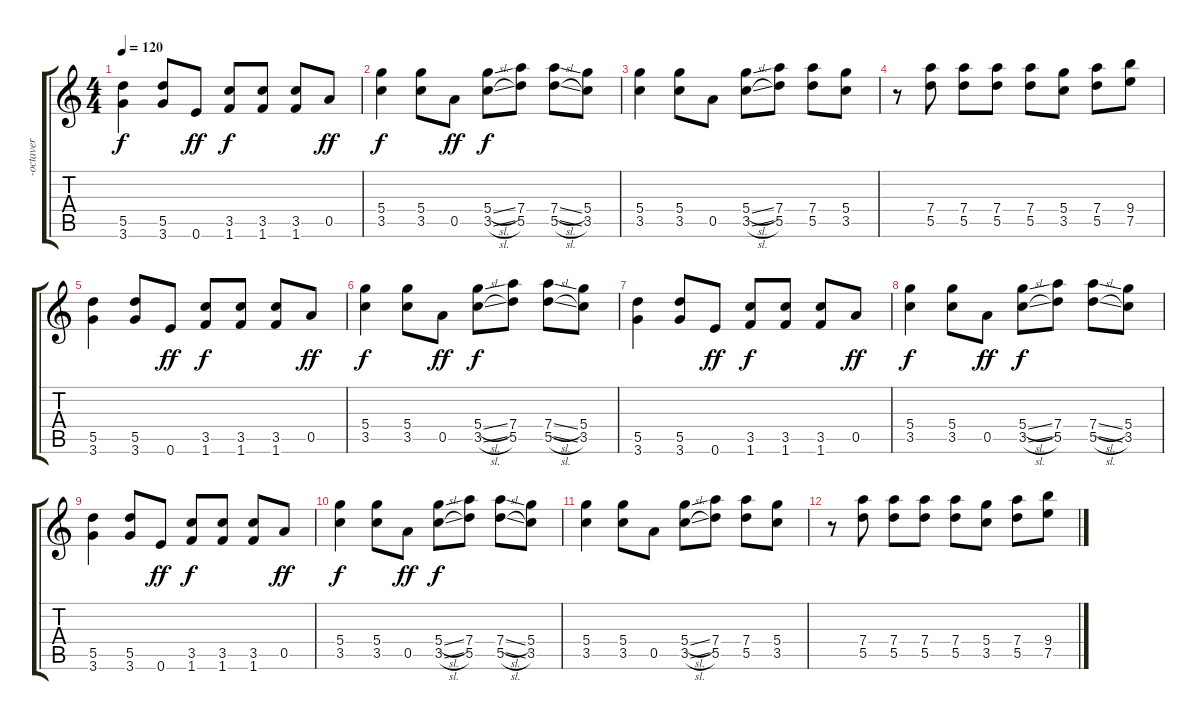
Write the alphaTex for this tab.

\track ("-octaver" "-octaver") {instrument distortionguitar}
\staff {score tabs}
\tuning (E5 B4 G4 D4 A3 E3) {hide}
\ts (4 4)
\tempo 120
\clef g2
\ks c
(5.5 3.6).4{dy f} (5.5 3.6).8 0.6.8{dy ff} (3.5 1.6).8{dy f} (3.5 1.6).8 (3.5 1.6).8 0.5.8{dy ff} |
(5.4 3.5).4{dy f} (5.4 3.5).8 0.5.8{dy ff} (5.4{sl} 3.5{sl}).8{dy f} (7.4 5.5).8 (7.4{sl} 5.5{sl}).8 (5.4 3.5).8 |
(5.4 3.5).4 (5.4 3.5).8 0.5.8 (5.4{sl} 3.5{sl}).8 (7.4 5.5).8 (7.4 5.5).8 (5.4 3.5).8 |
r.8 (7.4 5.5).8 (7.4 5.5).8 (7.4 5.5).8 (7.4 5.5).8 (5.4 3.5).8 (7.4 5.5).8 (9.4 7.5).8 |
(5.5 3.6).4 (5.5 3.6).8 0.6.8{dy ff} (3.5 1.6).8{dy f} (3.5 1.6).8 (3.5 1.6).8 0.5.8{dy ff} |
(5.4 3.5).4{dy f} (5.4 3.5).8 0.5.8{dy ff} (5.4{sl} 3.5{sl}).8{dy f} (7.4 5.5).8 (7.4{sl} 5.5{sl}).8 (5.4 3.5).8 |
(5.5 3.6).4 (5.5 3.6).8 0.6.8{dy ff} (3.5 1.6).8{dy f} (3.5 1.6).8 (3.5 1.6).8 0.5.8{dy ff} |
(5.4 3.5).4{dy f} (5.4 3.5).8 0.5.8{dy ff} (5.4{sl} 3.5{sl}).8{dy f} (7.4 5.5).8 (7.4{sl} 5.5{sl}).8 (5.4 3.5).8 |
(5.5 3.6).4 (5.5 3.6).8 0.6.8{dy ff} (3.5 1.6).8{dy f} (3.5 1.6).8 (3.5 1.6).8 0.5.8{dy ff} |
(5.4 3.5).4{dy f} (5.4 3.5).8 0.5.8{dy ff} (5.4{sl} 3.5{sl}).8{dy f} (7.4 5.5).8 (7.4{sl} 5.5{sl}).8 (5.4 3.5).8 |
(5.4 3.5).4 (5.4 3.5).8 0.5.8 (5.4{sl} 3.5{sl}).8 (7.4 5.5).8 (7.4 5.5).8 (5.4 3.5).8 |
r.8 (7.4 5.5).8 (7.4 5.5).8 (7.4 5.5).8 (7.4 5.5).8 (5.4 3.5).8 (7.4 5.5).8 (9.4 7.5).8
